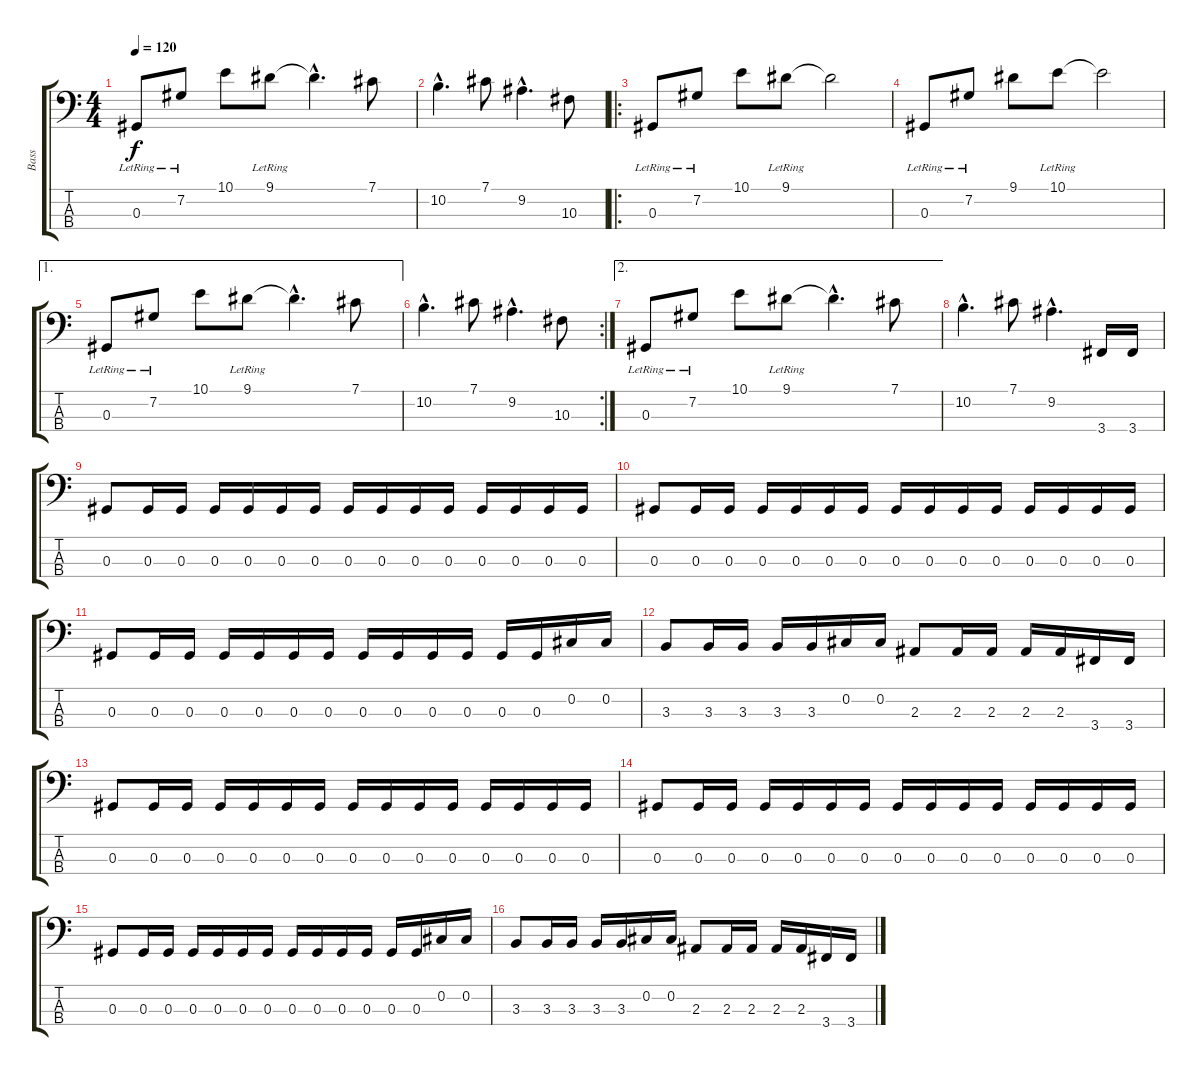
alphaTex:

\track ("Bass" "Bass") {instrument electricbassfinger}
\staff {score tabs}
\tuning (Gb2 Db2 Ab1 Eb1) {hide}
\ts (4 4)
\tempo 120
\clef f4
\ks c
0.3{lr}.8{dy f} 7.2{lr}.8 10.1.8 9.1{lr}.8 9.1{hac t}.4{d} 7.1.8 |
10.2{hac}.4{d} 7.1.8 9.2{hac}.4{d} 10.3.8 |
\ro
0.3{lr}.8 7.2{lr}.8 10.1.8 9.1{lr}.8 9.1{t}.2 |
0.3{lr}.8 7.2{lr}.8 9.1.8 10.1{lr}.8 10.1{t}.2 |
\ae 1
0.3{lr}.8 7.2{lr}.8 10.1.8 9.1{lr}.8 9.1{hac t}.4{d} 7.1.8 |
\rc 2
10.2{hac}.4{d} 7.1.8 9.2{hac}.4{d} 10.3.8 |
\ae 2
0.3{lr}.8 7.2{lr}.8 10.1.8 9.1{lr}.8 9.1{hac t}.4{d} 7.1.8 |
10.2{hac}.4{d} 7.1.8 9.2{hac}.4{d} 3.4.16 3.4.16 |
0.3.8 0.3.16 0.3.16 0.3.16 0.3.16 0.3.16 0.3.16 0.3.16 0.3.16 0.3.16 0.3.16 0.3.16 0.3.16 0.3.16 0.3.16 |
0.3.8 0.3.16 0.3.16 0.3.16 0.3.16 0.3.16 0.3.16 0.3.16 0.3.16 0.3.16 0.3.16 0.3.16 0.3.16 0.3.16 0.3.16 |
0.3.8 0.3.16 0.3.16 0.3.16 0.3.16 0.3.16 0.3.16 0.3.16 0.3.16 0.3.16 0.3.16 0.3.16 0.3.16 0.2.16 0.2.16 |
3.3.8 3.3.16 3.3.16 3.3.16 3.3.16 0.2.16 0.2.16 2.3.8 2.3.16 2.3.16 2.3.16 2.3.16 3.4.16 3.4.16 |
0.3.8 0.3.16 0.3.16 0.3.16 0.3.16 0.3.16 0.3.16 0.3.16 0.3.16 0.3.16 0.3.16 0.3.16 0.3.16 0.3.16 0.3.16 |
0.3.8 0.3.16 0.3.16 0.3.16 0.3.16 0.3.16 0.3.16 0.3.16 0.3.16 0.3.16 0.3.16 0.3.16 0.3.16 0.3.16 0.3.16 |
0.3.8 0.3.16 0.3.16 0.3.16 0.3.16 0.3.16 0.3.16 0.3.16 0.3.16 0.3.16 0.3.16 0.3.16 0.3.16 0.2.16 0.2.16 |
3.3.8 3.3.16 3.3.16 3.3.16 3.3.16 0.2.16 0.2.16 2.3.8 2.3.16 2.3.16 2.3.16 2.3.16 3.4.16 3.4.16
